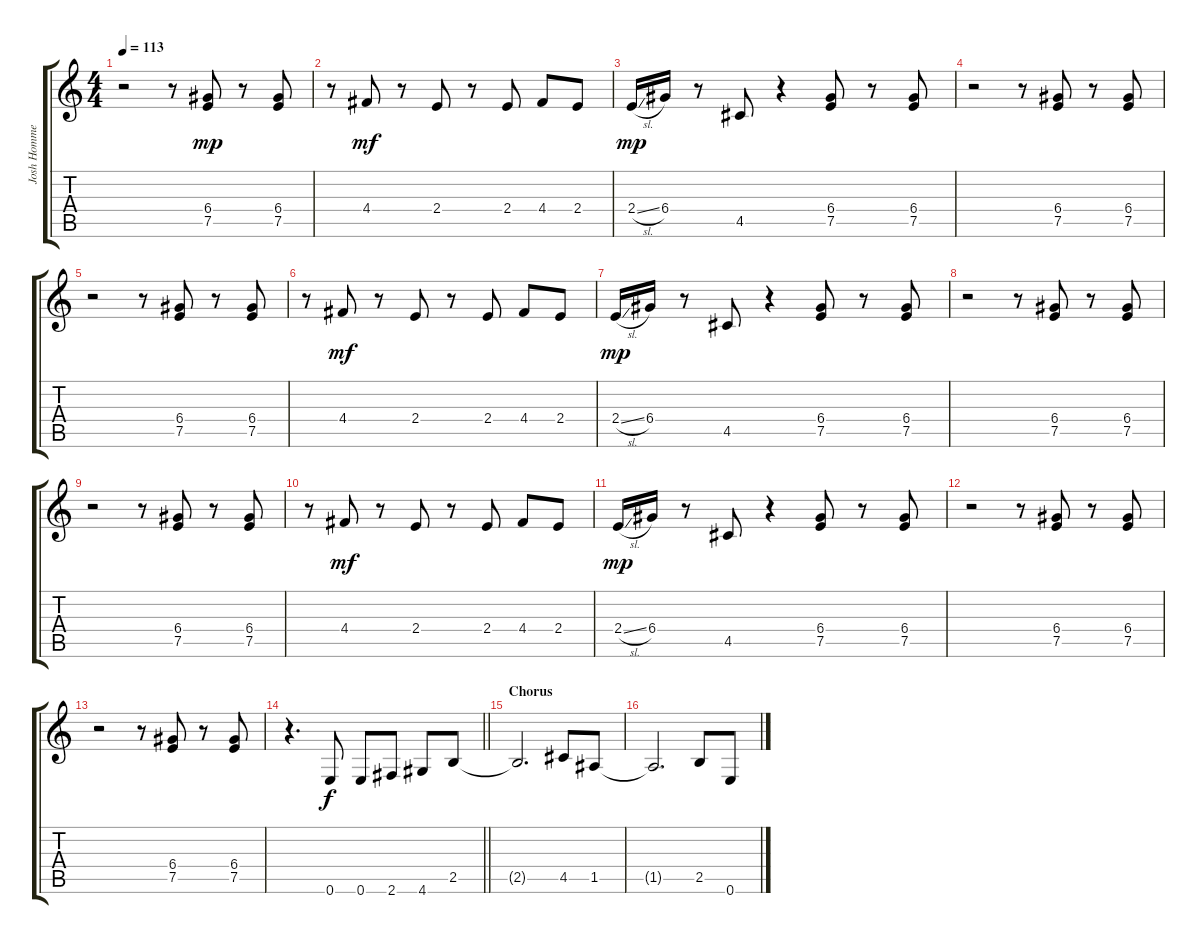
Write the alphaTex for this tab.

\track ("Josh Homme" "Josh Homme") {instrument distortionguitar}
\staff {score tabs}
\tuning (E4 B3 G3 D3 A2 E2) {hide}
\ts (4 4)
\tempo 113
\clef g2
\ks c
r.2{dy mp} r.8 (6.4 7.5).8 r.8 (6.4 7.5).8 |
r.8 4.4.8{dy mf} r.8 2.4.8 r.8 2.4.8 4.4.8 2.4.8 |
2.4{sl}.16{dy mp} 6.4.16 r.8 4.5.8 r.4 (6.4 7.5).8 r.8 (6.4 7.5).8 |
r.2 r.8 (6.4 7.5).8 r.8 (6.4 7.5).8 |
r.2 r.8 (6.4 7.5).8 r.8 (6.4 7.5).8 |
r.8 4.4.8{dy mf} r.8 2.4.8 r.8 2.4.8 4.4.8 2.4.8 |
2.4{sl}.16{dy mp} 6.4.16 r.8 4.5.8 r.4 (6.4 7.5).8 r.8 (6.4 7.5).8 |
r.2 r.8 (6.4 7.5).8 r.8 (6.4 7.5).8 |
r.2 r.8 (6.4 7.5).8 r.8 (6.4 7.5).8 |
r.8 4.4.8{dy mf} r.8 2.4.8 r.8 2.4.8 4.4.8 2.4.8 |
2.4{sl}.16{dy mp} 6.4.16 r.8 4.5.8 r.4 (6.4 7.5).8 r.8 (6.4 7.5).8 |
r.2 r.8 (6.4 7.5).8 r.8 (6.4 7.5).8 |
r.2 r.8 (6.4 7.5).8 r.8 (6.4 7.5).8 |
\barLineRight lightlight
r.4{d} 0.6.8{dy f} 0.6.8 2.6.8 4.6.8 2.5.8 |
\section ("" "Chorus")
2.5{t}.2{d volume 6} 4.5.8{volume 15} 1.5.8 |
1.5{t}.2{d volume 6} 2.5.8{volume 15} 0.6.8
